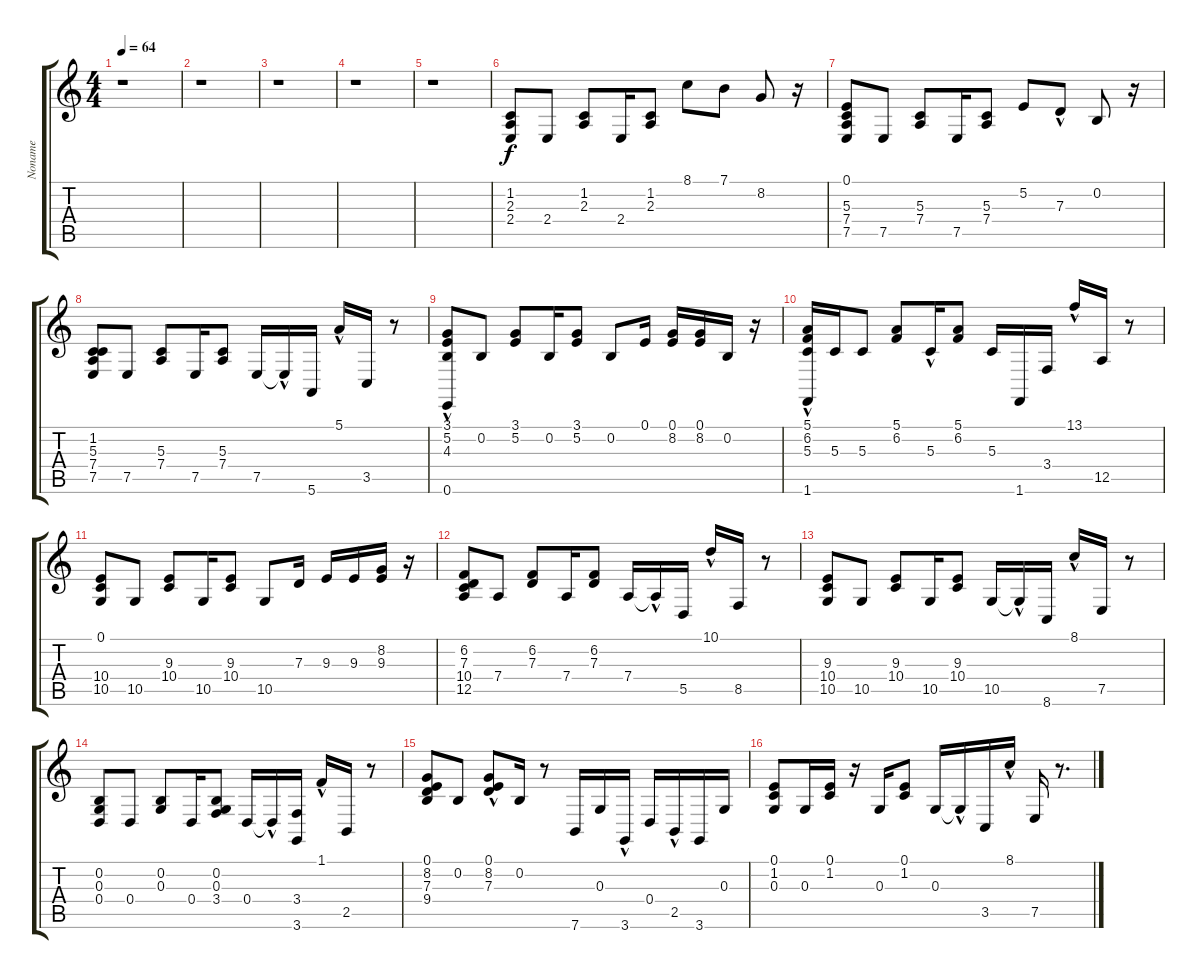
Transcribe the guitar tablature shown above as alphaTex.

\track ("Noname" "Noname") {instrument electricpiano2}
\staff {score tabs}
\tuning (E4 B3 G3 D3 A2 E2) {hide}
\ts (4 4)
\tempo 64
\clef g2
\ks c
r.1{dy f instrument electricpiano2} |
r.1 |
r.1 |
r.1 |
r.1 |
(1.2 2.3 2.4).8 2.4.8 (1.2 2.3).8 2.4.16 (1.2 2.3).8 8.1.8 7.1.8 8.2.8 r.16 |
(0.1 5.3 7.4 7.5).8 7.5.8 (5.3 7.4).8 7.5.16 (5.3 7.4).8 5.2.8 7.3{hac}.8 0.2.8 r.16 |
(1.2 5.3 7.4 7.5).8 7.5.8 (5.3 7.4).8 7.5.16 (5.3 7.4).8 7.5.16 7.5{hac t}.16 5.6.16 5.1{hac}.16 3.5.16 r.8 |
(3.1 5.2 4.3 0.6{hac}).8 0.2.8 (3.1 5.2).8 0.2.16 (3.1 5.2).8 0.2.8 0.1.16 (0.1 8.2).16 (0.1 8.2).16 0.2.16 r.16 |
(5.1 6.2 5.3 1.6{hac}).16 5.3.16 5.3.8 (5.1 6.2).8 5.3{hac}.16 (5.1 6.2).8 5.3.16 1.6.16 3.4.16 13.1{hac}.16 12.5.16 r.8 |
(0.1 10.4 10.5).8 10.5.8 (9.3 10.4).8 10.5.16 (9.3 10.4).8 10.5.8 7.3.16 9.3.16 9.3.16 (8.2 9.3).16 r.16 |
(6.2 7.3 10.4 12.5).8 7.4.8 (6.2 7.3).8 7.4.16 (6.2 7.3).8 7.4.16 7.4{hac t}.16 5.5.16 10.1{hac}.16 8.5.16 r.8 |
(9.3 10.4 10.5).8 10.5.8 (9.3 10.4).8 10.5.16 (9.3 10.4).8 10.5.16 10.5{hac t}.16 8.6.16 8.1{hac}.16 7.5.16 r.8 |
(0.2 0.3 0.4).8 0.4.8 (0.2 0.3).8 0.4.16 (0.2 0.3 3.4).8 0.4.16 0.4{hac t}.16 (3.4 3.6).16 1.1{hac}.16 2.5.16 r.8 |
(0.1 8.2 7.3 9.4).8 0.2.8 (0.1{hac} 8.2{hac} 7.3).8 0.2.16 r.8 7.6.16 0.3.16 3.6{hac}.16 0.4.16 2.5{hac}.16 3.6.16 0.3.16 |
(0.1 1.2 0.3).8 0.3.16 (0.1 1.2).16 r.16 0.3.16 (0.1 1.2).8 0.3.16 0.3{hac t}.16 3.5.16 8.1{hac}.16 7.5.16 r.8{d}
